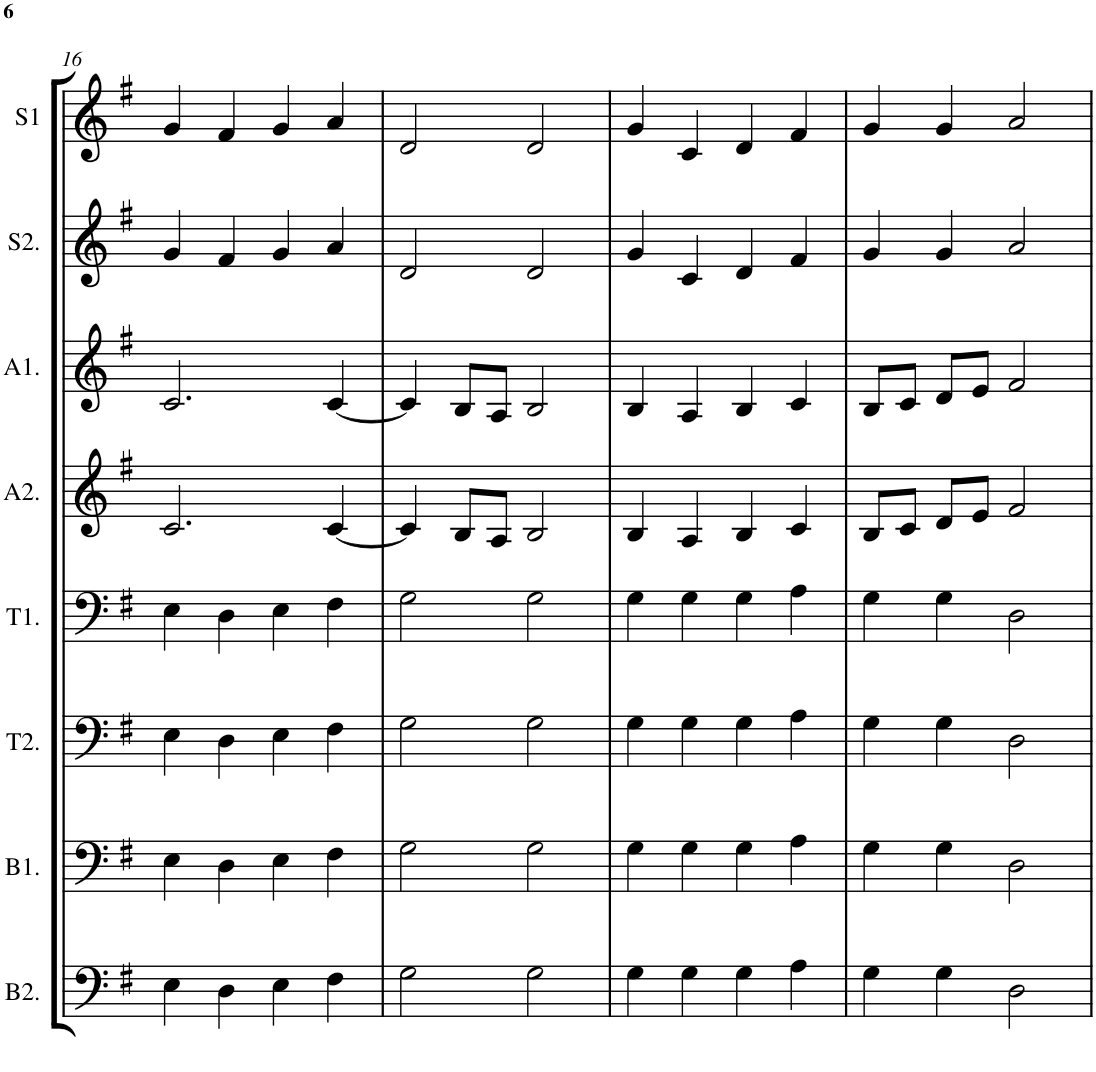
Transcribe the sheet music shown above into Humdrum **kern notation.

**kern	**kern	**kern	**kern	**kern	**kern	**kern	**kern
*part8	*part7	*part6	*part5	*part4	*part3	*part2	*part1
*staff8	*staff7	*staff6	*staff5	*staff4	*staff3	*staff2	*staff1
*I"Bass 2	*I"Bass 1	*I"Ten. 2	*I"Ten. 1	*I"Alto 2	*I"Alto 1	*I"Sop. 2	*I"Sop. 1
*I'B2.	*I'B1.	*I'T2.	*I'T1.	*I'A2.	*I'A1.	*I'S2.	*I'S1
!!LO:PB:g=z
*clefF4	*clefF4	*clefF4	*clefF4	*clefG2	*clefG2	*clefG2	*clefG2
*k[f#]	*k[f#]	*k[f#]	*k[f#]	*k[f#]	*k[f#]	*k[f#]	*k[f#]
*G:	*G:	*G:	*G:	*G:	*G:	*G:	*G:
*M4/4	*M4/4	*M4/4	*M4/4	*M4/4	*M4/4	*M4/4	*M4/4
=16	=16	=16	=16	=16	=16	=16	=16
4E\	4E\	4E\	4E\	2.c/	2.c/	4g/	4g/
4D\	4D\	4D\	4D\	.	.	4f#/	4f#/
4E\	4E\	4E\	4E\	.	.	4g/	4g/
4F#\	4F#\	4F#\	4F#\	[4c/	[4c/	4a/	4a/
=17	=17	=17	=17	=17	=17	=17	=17
2G\	2G\	2G\	2G\	4c/]	4c/]	2d/	2d/
.	.	.	.	8B/L	8B/L	.	.
.	.	.	.	8A/J	8A/J	.	.
2G\	2G\	2G\	2G\	2B/	2B/	2d/	2d/
=18	=18	=18	=18	=18	=18	=18	=18
4G\	4G\	4G\	4G\	4B/	4B/	4g/	4g/
4G\	4G\	4G\	4G\	4A/	4A/	4c/	4c/
4G\	4G\	4G\	4G\	4B/	4B/	4d/	4d/
4A\	4A\	4A\	4A\	4c/	4c/	4f#/	4f#/
=19	=19	=19	=19	=19	=19	=19	=19
4G\	4G\	4G\	4G\	8B/L	8B/L	4g/	4g/
.	.	.	.	8c/J	8c/J	.	.
4G\	4G\	4G\	4G\	8d/L	8d/L	4g/	4g/
.	.	.	.	8e/J	8e/J	.	.
2D\	2D\	2D\	2D\	2f#/	2f#/	2a/	2a/
=	=	=	=	=	=	=	=
*-	*-	*-	*-	*-	*-	*-	*-
